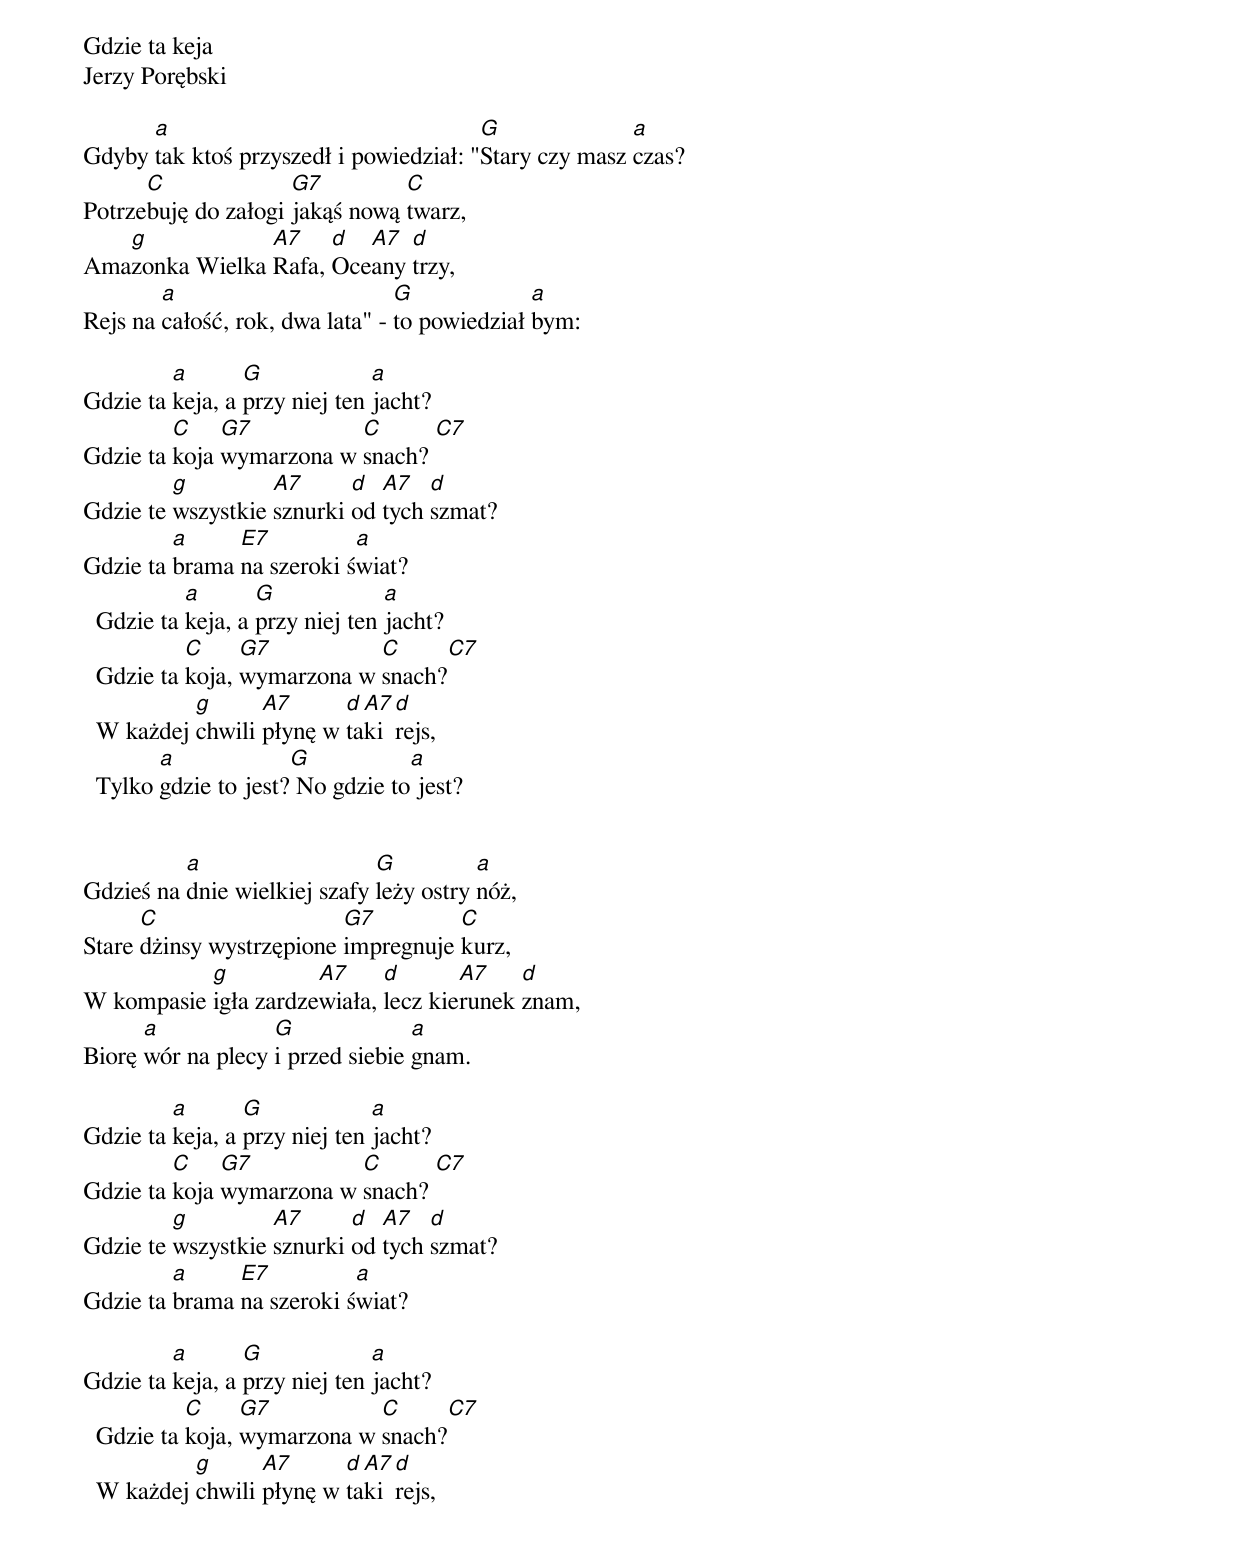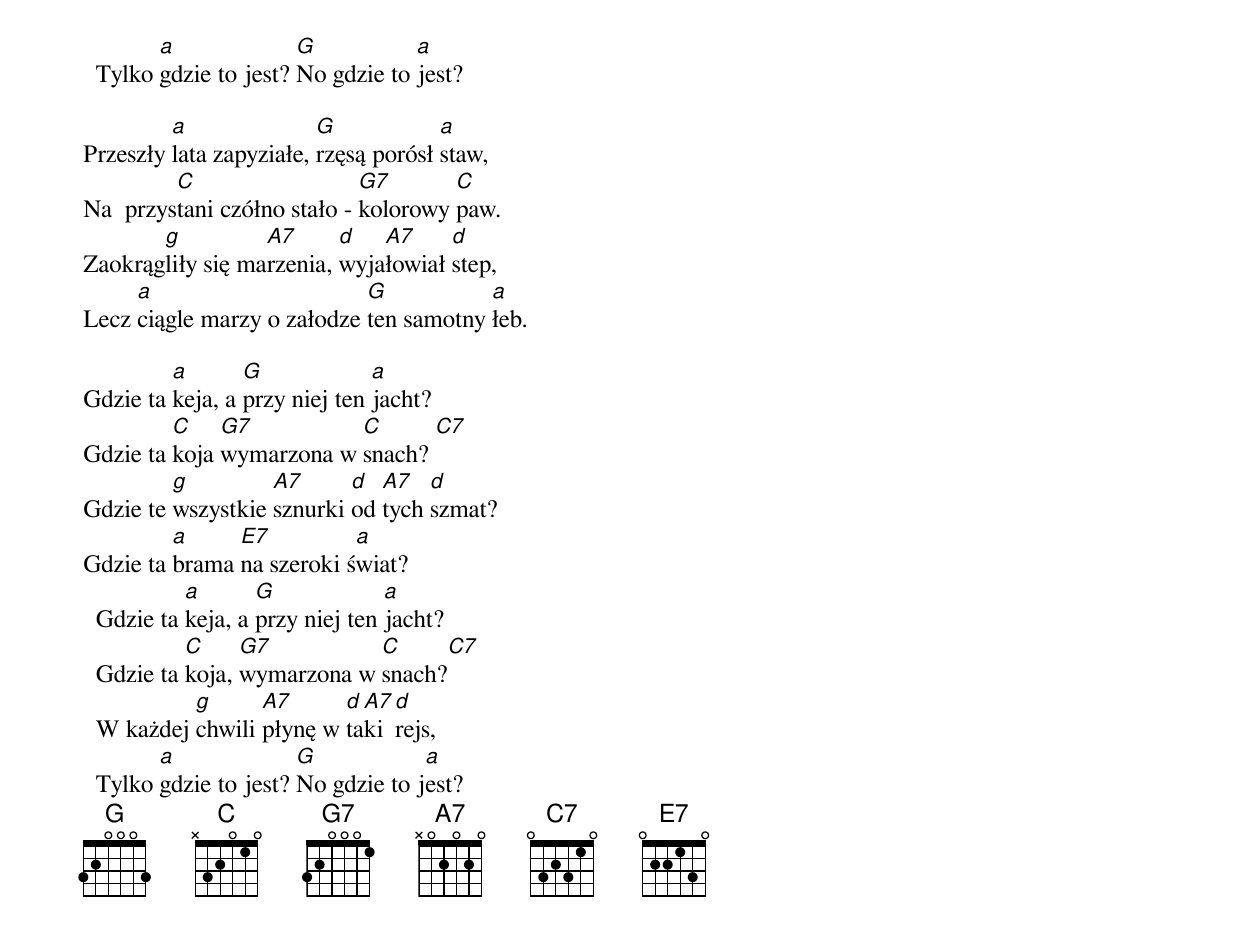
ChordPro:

Gdzie ta keja
Jerzy Porębski

{Zwrotka 1.}
Gdyby [a]tak ktoś przyszedł i powiedział: "[G]Stary czy masz [a]czas?
Potrze[C]buję do załogi [G7]jakąś nową [C]twarz,
Ama[g]zonka Wielka [A7]Rafa, [d]Oce[A7]any [d]trzy,
Rejs na [a]całość, rok, dwa lata" - [G]to powiedział [a]bym:

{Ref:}
Gdzie ta [a]keja, a [G]przy niej ten [a]jacht?
Gdzie ta [C]koja [G7]wymarzona w [C]snach? [C7]
Gdzie te [g]wszystkie [A7]sznurki [d]od [A7]tych [d]szmat?
Gdzie ta [a]brama [E7]na szeroki ś[a]wiat?
  Gdzie ta [a]keja, a [G]przy niej ten [a]jacht?
  Gdzie ta [C]koja, [G7]wymarzona w [C]snach?[C7]
  W każdej [g]chwili [A7]płynę w [d]ta[A7]ki [d]rejs,
  Tylko [a]gdzie to jest?[G] No gdzie to[a] jest?


Gdzieś na [a]dnie wielkiej szafy [G]leży ostry [a]nóż,
Stare [C]dżinsy wystrzępione [G7]impregnuje [C]kurz,
W kompasie [g]igła zardze[A7]wiała, [d]lecz kie[A7]runek [d]znam,
Biorę [a]wór na plecy [G]i przed siebie [a]gnam.

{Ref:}
Gdzie ta [a]keja, a [G]przy niej ten [a]jacht?
Gdzie ta [C]koja [G7]wymarzona w [C]snach? [C7]
Gdzie te [g]wszystkie [A7]sznurki [d]od [A7]tych [d]szmat?
Gdzie ta [a]brama [E7]na szeroki ś[a]wiat?

Gdzie ta [a]keja, a [G]przy niej ten [a]jacht?
  Gdzie ta [C]koja, [G7]wymarzona w [C]snach?[C7]
  W każdej [g]chwili [A7]płynę w [d]ta[A7]ki [d]rejs,
  Tylko [a]gdzie to jest? [G]No gdzie to [a]jest?

{Zwrotka 2.}
Przeszły [a]lata zapyziałe, [G]rzęsą porósł [a]staw,
Na  przys[C]tani czółno stało - [G7]kolorowy [C]paw.
Zaokrąg[g]liły się ma[A7]rzenia, [d]wyja[A7]łowiał [d]step,
Lecz [a]ciągle marzy o załodze [G]ten samotny [a]łeb.

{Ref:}
Gdzie ta [a]keja, a [G]przy niej ten [a]jacht?
Gdzie ta [C]koja [G7]wymarzona w [C]snach? [C7]
Gdzie te [g]wszystkie [A7]sznurki [d]od [A7]tych [d]szmat?
Gdzie ta [a]brama [E7]na szeroki ś[a]wiat?
  Gdzie ta [a]keja, a [G]przy niej ten [a]jacht?
  Gdzie ta [C]koja, [G7]wymarzona w [C]snach?[C7]
  W każdej [g]chwili [A7]płynę w [d]ta[A7]ki [d]rejs,
  Tylko [a]gdzie to jest? [G]No gdzie to j[a]est?
